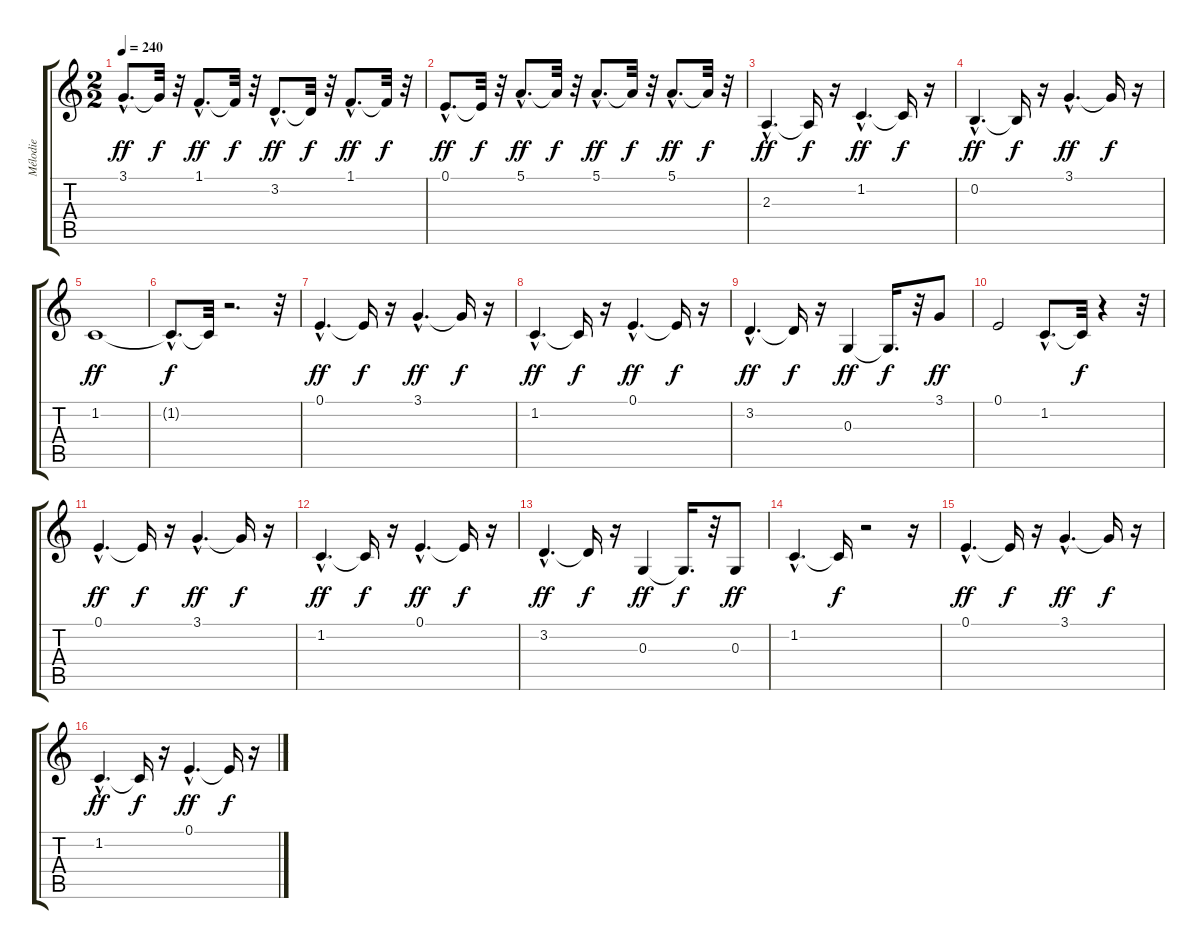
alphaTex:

\track ("Mélodie" "Mélodie") {instrument panflute}
\staff {score tabs}
\tuning (E4 B3 G3 D3 A2 E2) {hide}
\ts (2 2)
\tempo 240
\clef g2
\ks c
3.1{hac}.8{d dy ff} 3.1{t}.32{dy f} r.32 1.1{hac}.8{d dy ff} 1.1{t}.32{dy f} r.32 3.2{hac}.8{d dy ff} 3.2{t}.32{dy f} r.32 1.1{hac}.8{d dy ff} 1.1{t}.32{dy f} r.32 |
0.1{hac}.8{d dy ff} 0.1{t}.32{dy f} r.32 5.1{hac}.8{d dy ff} 5.1{t}.32{dy f} r.32 5.1{hac}.8{d dy ff} 5.1{t}.32{dy f} r.32 5.1{hac}.8{d dy ff} 5.1{t}.32{dy f} r.32 |
2.3{hac}.4{d dy ff} 2.3{t}.16{dy f} r.16 1.2{hac}.4{d dy ff} 1.2{t}.16{dy f} r.16 |
0.2{hac}.4{d dy ff} 0.2{t}.16{dy f} r.16 3.1{hac}.4{d dy ff} 3.1{t}.16{dy f} r.16 |
1.2.1{dy ff} |
1.2{hac t}.8{d dy f} 1.2{t}.32 r.2{d} r.32 |
0.1{hac}.4{d dy ff} 0.1{t}.16{dy f} r.16 3.1{hac}.4{d dy ff} 3.1{t}.16{dy f} r.16 |
1.2{hac}.4{d dy ff} 1.2{t}.16{dy f} r.16 0.1{hac}.4{d dy ff} 0.1{t}.16{dy f} r.16 |
3.2{hac}.4{d dy ff} 3.2{t}.16{dy f} r.16 0.3.4{dy ff} 0.3{t}.16{d dy f} r.32 3.1.8{dy ff} |
0.1.2 1.2{hac}.8{d} 1.2{t}.32{dy f} r.4 r.32 |
0.1{hac}.4{d dy ff} 0.1{t}.16{dy f} r.16 3.1{hac}.4{d dy ff} 3.1{t}.16{dy f} r.16 |
1.2{hac}.4{d dy ff} 1.2{t}.16{dy f} r.16 0.1{hac}.4{d dy ff} 0.1{t}.16{dy f} r.16 |
3.2{hac}.4{d dy ff} 3.2{t}.16{dy f} r.16 0.3.4{dy ff} 0.3{t}.16{d dy f} r.32 0.3.8{dy ff} |
1.2{hac}.4{d} 1.2{t}.16{dy f} r.2 r.16 |
0.1{hac}.4{d dy ff} 0.1{t}.16{dy f} r.16 3.1{hac}.4{d dy ff} 3.1{t}.16{dy f} r.16 |
1.2{hac}.4{d dy ff} 1.2{t}.16{dy f} r.16 0.1{hac}.4{d dy ff} 0.1{t}.16{dy f} r.16
